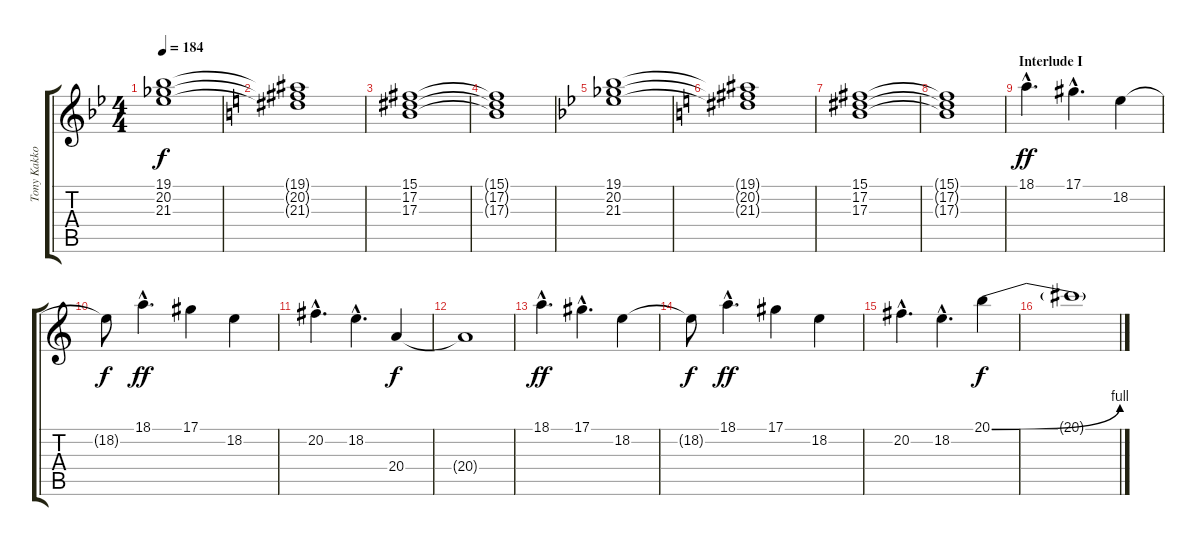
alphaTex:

\track ("Tony Kakko - Keyboards I" "Tony Kakko") {instrument harpsichord}
\staff {score tabs}
\tuning (Eb4 Bb3 Gb3 Db3 Ab2 Eb2) {hide}
\ts (4 4)
\tempo 184
\clef g2
\ks gminor
(19.1 20.2 21.3).1{dy f volume 12} |
\ks c
(19.1{t} 20.2{t} 21.3{t}).1 |
(15.1 17.2 17.3).1 |
(15.1{t} 17.2{t} 17.3{t}).1 |
\ks gminor
(19.1 20.2 21.3).1 |
\ks c
(19.1{t} 20.2{t} 21.3{t}).1 |
(15.1 17.2 17.3).1 |
(15.1{t} 17.2{t} 17.3{t}).1 |
\section ("" "Interlude I")
18.1{hac}.4{d dy ff volume 11} 17.1{hac}.4{d} 18.2.4 |
18.2{t}.8{dy f} 18.1{hac}.4{d dy ff} 17.1.4 18.2.4 |
20.2{hac}.4{d} 18.2{hac}.4{d} 20.4.4{dy f} |
20.4{t}.1 |
18.1{hac}.4{d dy ff} 17.1{hac}.4{d} 18.2.4 |
18.2{t}.8{dy f} 18.1{hac}.4{d dy ff} 17.1.4 18.2.4 |
20.2{hac}.4{d} 18.2{hac}.4{d} 20.1{be (bend 0 0 60 4)}.4{dy f} |
20.1{t}.1
